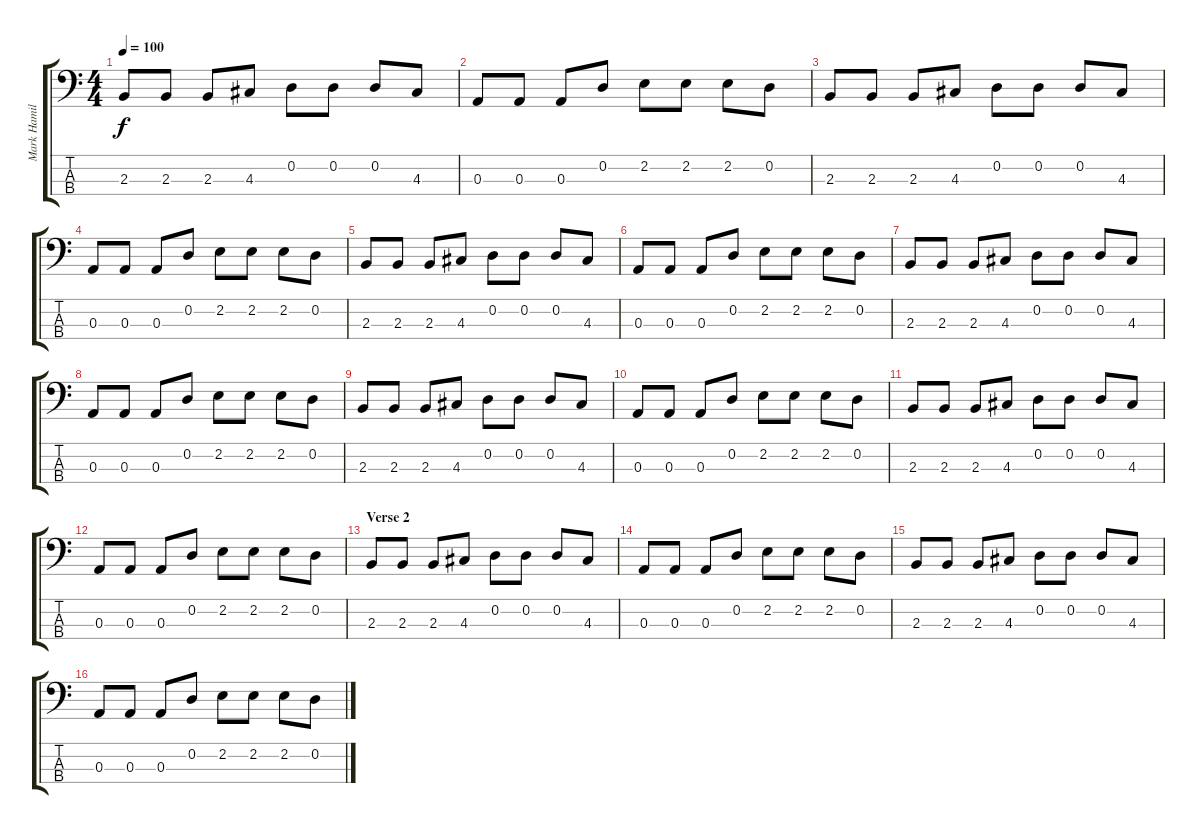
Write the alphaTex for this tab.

\track ("Mark Hamilton" "Mark Hamil") {instrument electricbasspick}
\staff {score tabs}
\tuning (G2 D2 A1 E1) {hide}
\ts (4 4)
\tempo 100
\clef f4
\ks c
2.3.8{dy f} 2.3.8 2.3.8 4.3.8 0.2.8 0.2.8 0.2.8 4.3.8 |
0.3.8 0.3.8 0.3.8 0.2.8 2.2.8 2.2.8 2.2.8 0.2.8 |
2.3.8 2.3.8 2.3.8 4.3.8 0.2.8 0.2.8 0.2.8 4.3.8 |
0.3.8 0.3.8 0.3.8 0.2.8 2.2.8 2.2.8 2.2.8 0.2.8 |
2.3.8 2.3.8 2.3.8 4.3.8 0.2.8 0.2.8 0.2.8 4.3.8 |
0.3.8 0.3.8 0.3.8 0.2.8 2.2.8 2.2.8 2.2.8 0.2.8 |
2.3.8 2.3.8 2.3.8 4.3.8 0.2.8 0.2.8 0.2.8 4.3.8 |
0.3.8 0.3.8 0.3.8 0.2.8 2.2.8 2.2.8 2.2.8 0.2.8 |
2.3.8 2.3.8 2.3.8 4.3.8 0.2.8 0.2.8 0.2.8 4.3.8 |
0.3.8 0.3.8 0.3.8 0.2.8 2.2.8 2.2.8 2.2.8 0.2.8 |
2.3.8 2.3.8 2.3.8 4.3.8 0.2.8 0.2.8 0.2.8 4.3.8 |
0.3.8 0.3.8 0.3.8 0.2.8 2.2.8 2.2.8 2.2.8 0.2.8 |
\section ("" "Verse 2")
2.3.8 2.3.8 2.3.8 4.3.8 0.2.8 0.2.8 0.2.8 4.3.8 |
0.3.8 0.3.8 0.3.8 0.2.8 2.2.8 2.2.8 2.2.8 0.2.8 |
2.3.8 2.3.8 2.3.8 4.3.8 0.2.8 0.2.8 0.2.8 4.3.8 |
0.3.8 0.3.8 0.3.8 0.2.8 2.2.8 2.2.8 2.2.8 0.2.8
